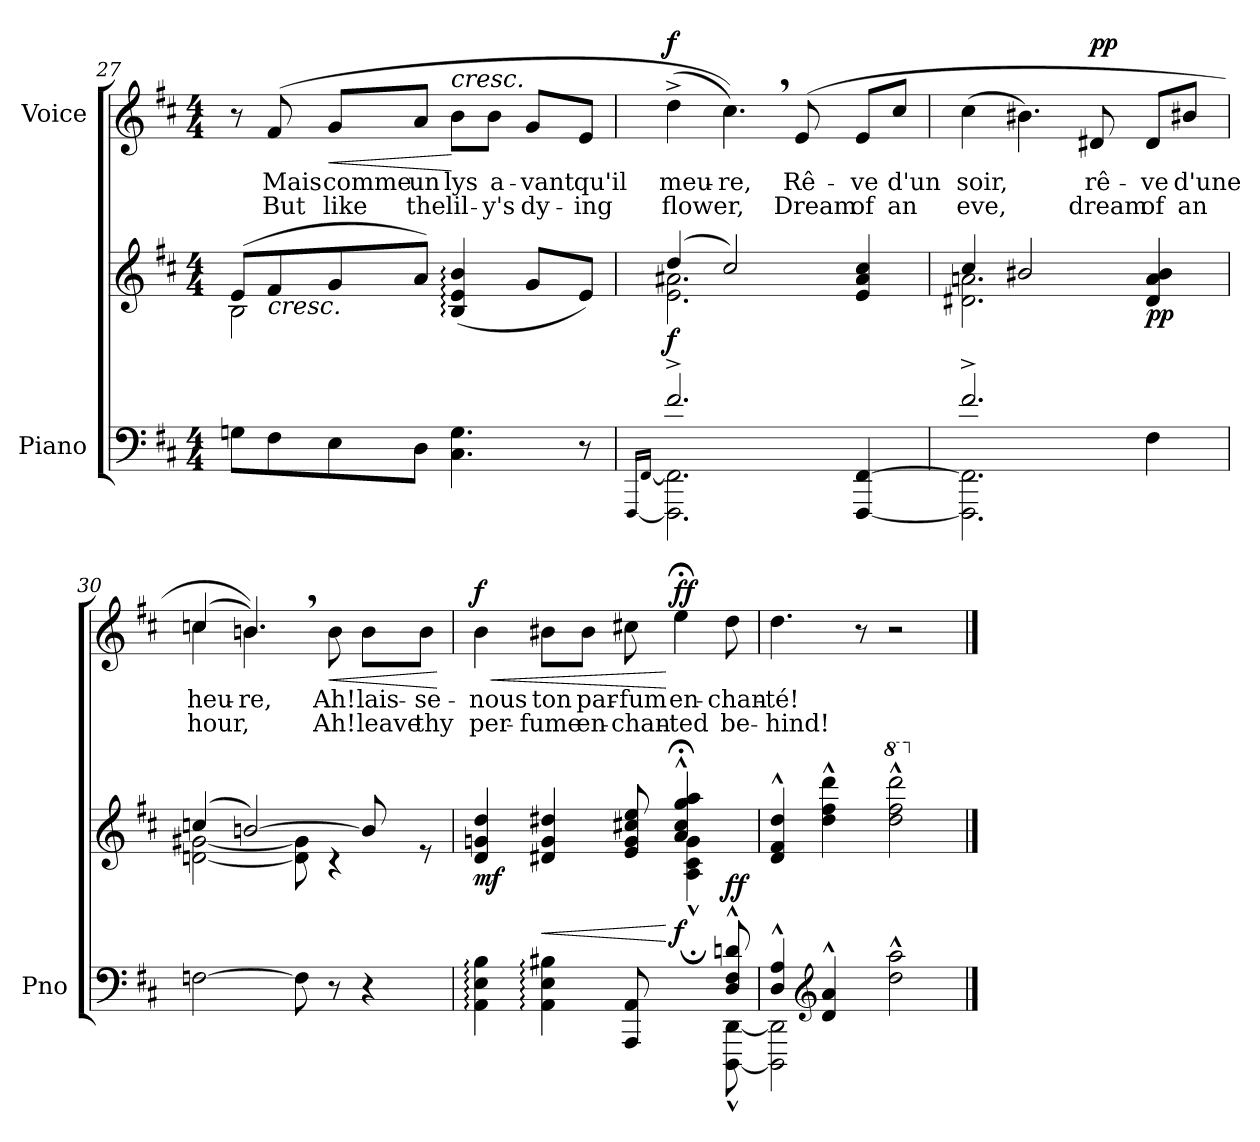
**kern	**kern	**dynam	**kern	**text	**text	**dynam
*part2	*part2	*part2	*part1	*part1	*part1	*part1
*staff3	*staff2	*staff2/3	*staff1	*staff1	*staff1	*staff1
*I"Piano	*	*	*I"Voice	*	*	*
*I'Pno	*	*	*	*	*	*
!!LO:LB:g=z
*clefF4	*clefG2	*	*clefG2	*	*	*
*k[f#c#]	*k[f#c#]	*	*k[f#c#]	*	*	*
*M4/4	*M4/4	*	*M4/4	*	*	*
=27	=27	=27	=27	=27	=27	=27
*	*^	*	*	*	*	*
8Gn\L	(>8e/L	2B\	.	8r	.	.	.
!	!LO:TX:b:i:t=cresc.	!	!	!	!	!	!
!	!	!	!	!	!LO:LY:b	!LO:LY:b	!
8F#\	8f#/	.	.	(>8f#/	Mais	But	.
!	!	!	!	!	!LO:LY:b	!LO:LY:b	!LO:HP:b
8E\	8g/	.	.	8g/L	comme	like	<
!	!	!	!	!	!LO:LY:b	!LO:LY:b	!
8D\J	8a/J)	.	.	8a/J	un	the	.
!	!	!	!	!LO:TX:a:i:t=cresc.	!	!	!
!	!	!	!	!	!LO:LY:b	!LO:LY:b	!
4.C#\ 4.G\	(<4B/: 4e/: 4b/:	2ryy	.	8b\L	lys	lil-	[
!	!	!	!	!	!LO:LY:b	!LO:LY:b	!
.	.	.	.	8b\J	a-	-y's	.
!	!	!	!	!	!LO:LY:b	!LO:LY:b	!
.	8g/L	.	.	8g/L	-vant	dy-	.
!	!	!	!	!	!LO:LY:b	!LO:LY:b	!
8r	8e/J)	.	.	8e/J	qu'il	-ing	.
=28	=28	=28	=28	=28	=28	=28	=28
*^	*	*	*	*	*	*	*
.	(>[16qFFF#/LL	.	.	.	.	.	.	.
.	[16qFF#/JJ	.	.	.	.	.	.	.
!	!	!	!	!LO:DY:b	!	!LO:LY:b	!LO:LY:b	!LO:DY:a
2.f#^/	2.FFF#\] 2.FF#\]	(>4dd/	2.e\ 2.a#X\	f	(>4dd^\	meu-	flower,	f
!	!	!	!	!	!	!LO:LY:b	!	!
.	.	2cc#/)	.	.	4.cc#,\))	-re,	.	.
!	!	!	!	!	!	!LO:LY:b	!LO:LY:b	!
.	.	.	.	.	(>8e/	Rê-	Dream	.
!	!	!	!	!	!	!LO:LY:b	!LO:LY:b	!
4ryy	[4FFF#/ [4FF#/	4e/ 4a#/ 4cc#/	4ryy	.	8e/L	-ve	of	.
!	!	!	!	!	!	!LO:LY:b	!LO:LY:b	!
.	.	.	.	.	8cc#/J	d'un	an	.
=29	=29	=29	=29	=29	=29	=29	=29	=29
!	!	!	!	!	!	!LO:LY:b	!LO:LY:b	!
2.f#^/	2.FFF#\] 2.FF#\]	4cc#/	2.d#X\ 2.an\	.	(>4cc#\	soir,	eve,	.
.	.	2b#X/)	.	.	4.b#X\)	.	.	.
!	!	!	!	!	!	!LO:LY:b	!LO:LY:b	!LO:DY:a
.	.	.	.	.	8d#X/	rê-	dream	pp
!	!	!	!	!LO:DY:b	!	!LO:LY:b	!LO:LY:b	!
4F#\	4ryy	4d#/ 4a/ 4b#/	4ryy	pp	8d#/L	-ve	of	.
!	!	!	!	!	!	!LO:LY:b	!LO:LY:b	!
.	.	.	.	.	8b#X/J	d'une	an	.
*v	*v	*	*	*	*	*	*	*
!!LO:PB:g=z
=30	=30	=30	=30	=30	=30	=30	=30
!	!	!	!	!	!LO:LY:b	!LO:LY:b	!
*	*	*	*	*^	*	*	*
[2Fn\	(>4ccn/	[2dn\ [2g#X\	.	(>4ccn/	4cc\	heu-	hour,	.
!	!	!	!	!	!	!LO:LY:b	!	!
.	[2bn/)	.	.	4.bn,/))	4.b\	-re,	.	.
8F\]	.	8d\] 8g#\]	.	.	.	.	.	.
!	!	!	!	!	!	!LO:LY:b	!LO:LY:b	!LO:HP:b
8r	.	4r	.	8b\	4.ryy	Ah!	Ah!	<
!	!	!	!	!	!	!LO:LY:b	!LO:LY:b	!
4r	8b/]	.	.	8b\L	.	lais-	leave	.
!	!	!	!	!	!	!LO:LY:b	!LO:LY:b	!
.	8re	8ryy	.	8b\J	.	-se-	thy	.
*	*v	*v	*	*	*	*	*	*
*	*	*	*v	*v	*	*	*
.	.	.	.	.	.	[
=31	=31	=31	=31	=31	=31	=31
*^	*^	*	*	*	*	*
!	!	!	!	!LO:DY:b	!	!LO:LY:b	!LO:LY:b	!LO:HP:b
!	!	!	!	!	!	!	!	!LO:DY:n=1:a
2..ryy	4AA\: 4E\: 4B\:	4d/ 4gn/ 4dd/	8ryy	mf	4b\	-nous	per-	< f
!	!	!	!	!LO:HP:b	!	!LO:LY:b	!LO:LY:b	!
*	*	*v	*v	*	*	*	*	*
.	4AA\: 4E\: 4B#X\:	4d#X/ 4g/ 4dd#X/	<	8b#X\L	ton	-fume	.
!	!	!	!	!	!LO:LY:b	!LO:LY:b	!
.	.	.	.	8b#\J	par-	en-	.
!	!	!	!	!	!LO:LY:b	!LO:LY:b	!
.	8AAA/ 8AA/	8e/ 8g/ 8cc#X/ 8ee/	.	8cc#X\	-fum	-chan-	.
*	*	*^	*	*	*	*	*
!	!	!	!	!LO:DY:n=1:b	!	!LO:LY:b	!LO:LY:b	!LO:DY:n=2:a
.	4ryy	4a/;<^^ 4cc#/;<^^ 4gg/;<^^ 4aa/;<^^	4A\;^^ 4c#\;^^ 4g\;^^	[ f	4ee;<\	en-	-ted	[ ff
!	!	!	!	!LO:DY:n=2:a=2	!	!LO:LY:b	!LO:LY:b	!
8D/^^ 8F#/^^ 8dn/^^	[8DDD\^^ [8DD\^^	8ryy	8ryy	ff	8dd\	-chan-	be-	.
=32	=32	=32	=32	=32	=32	=32	=32	=32
!	!	!	!	!	!	!LO:LY:b	!LO:LY:b	!
*	*	*v	*v	*	*	*	*	*
4D/^^ 4A/^^	2DDD\] 2DD\]	4d/^^ 4f#/^^ 4dd/^^	.	4.dd\	-té!	-hind!	.
*clefG2	*	*	*	*	*	*	*
4d/^^ 4a/^^	.	4dd\^^ 4ff#\^^ 4ddd\^^	.	.	.	.	.
.	.	.	.	8r	.	.	.
*	*	*8va	*	*	*	*	*
2dd\^^ 2aa\^^	2ryy	2ddd\^^ 2fff#\^^ 2dddd\^^	.	2r	.	.	.
*	*	*X8va	*	*	*	*	*
*v	*v	*	*	*	*	*	*
==	==	==	==	==	==	==
*-	*-	*-	*-	*-	*-	*-
